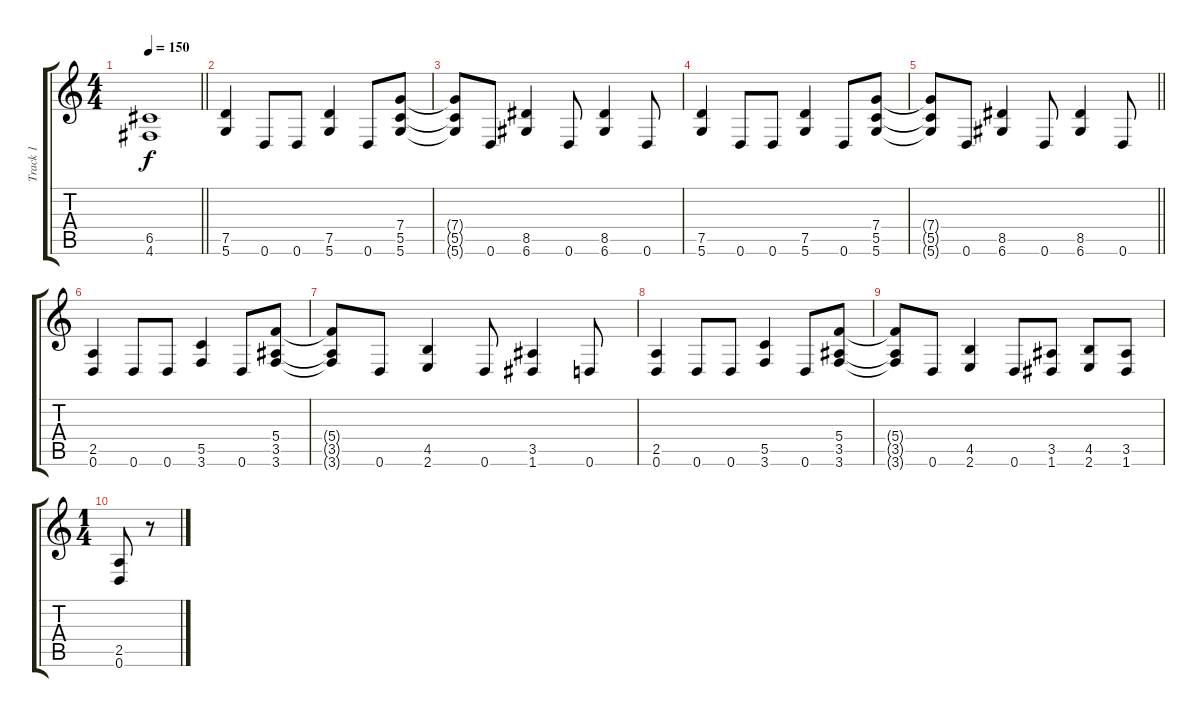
\track ("Track 1" "Track 1") {instrument overdrivenguitar}
\staff {score tabs}
\tuning (D4 A3 F3 C3 G2 D2) {hide}
\ts (4 4)
\tempo 150
\clef g2
\barLineRight lightlight
\ks c
(6.5{t} 4.6{t}).1{dy f} |
\section ("" "")
(7.5 5.6).4 0.6.8 0.6.8 (7.5 5.6).4 0.6.8 (7.4 5.5 5.6).8 |
(7.4{t} 5.5{t} 5.6{t}).8 0.6.8 (8.5 6.6).4 0.6.8 (8.5 6.6).4 0.6.8 |
(7.5 5.6).4 0.6.8 0.6.8 (7.5 5.6).4 0.6.8 (7.4 5.5 5.6).8 |
\barLineRight lightlight
(7.4{t} 5.5{t} 5.6{t}).8 0.6.8 (8.5 6.6).4 0.6.8 (8.5 6.6).4 0.6.8 |
\section ("" "")
(2.5 0.6).4 0.6.8 0.6.8 (5.5 3.6).4 0.6.8 (5.4 3.5 3.6).8 |
(5.4{t} 3.5{t} 3.6{t}).8 0.6.8 (4.5 2.6).4 0.6.8 (3.5 1.6).4 0.6.8 |
(2.5 0.6).4 0.6.8 0.6.8 (5.5 3.6).4 0.6.8 (5.4 3.5 3.6).8 |
(5.4{t} 3.5{t} 3.6{t}).8 0.6.8 (4.5 2.6).4 0.6.8 (3.5 1.6).8 (4.5 2.6).8 (3.5 1.6).8 |
\ts (1 4)
(2.5 0.6).8 r.8
